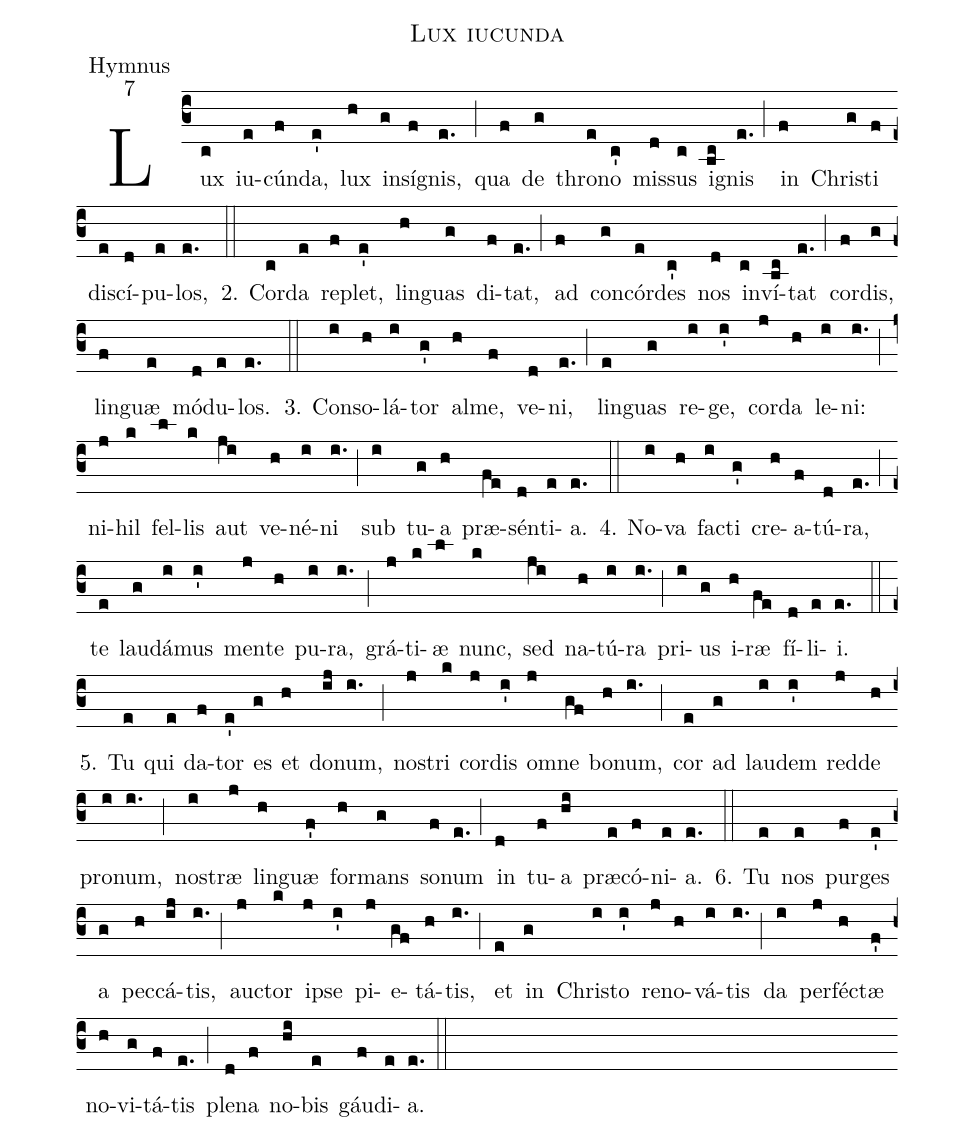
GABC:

name:Lux iucunda;
office-part:Hymnus;
mode:7;
%%
(c3)Lux(c) iu(e)cún(f)da,(e') lux(h) in(g)sí(f)gnis,(e.) (;)
qua(f) de(g) thro(e)no(c') mis(d)sus(c) i(bc)gnis(e.) (;)
in(f) Chri(g)sti(f) di(e)scí(d)pu(e)los,(e.) (::)

2. Cor(c)da(e) re(f)plet,(e') lin(h)guas(g) di(f)tat,(e.) (;)
ad(f) con(g)cór(e)des(c') nos(d) in(c)ví(bc)tat(e.) (;)
cor(f)dis,(g) lin(f)guæ(e) mó(d)du(e)los.(e.) (::)

3. Con(i)so(h)lá(i)tor(g') al(h)me,(f) ve(d)ni,(e.) (;)
lin(e)guas(g) re(i)ge,(i') cor(j)da(h) le(i)ni:(i.) (;)
ni(j)hil(k) fel(l)lis(k) aut(ji) ve(h)né(i)ni(i.) (;)
sub(i) tu(g)a(h) præ(fe)sén(d)ti(e)a.(e.) (::)

4. No(i)va(h) fa(i)cti(g') cre(h)a(f)tú(d)ra,(e.) (;)
te(e) lau(g)dá(i)mus(i') men(j)te(h) pu(i)ra,(i.) (;)
grá(j)ti(k)æ(l) nunc,(k) sed(ji) na(h)tú(i)ra(i.) (;)
pri(i)us(g) i(h)ræ(fe) fí(d)li(e)i.(e.) (::)

5. Tu(e) qui(e) da(f)tor(e') es(g) et(h) do(ij)num,(i.) (;)
no(j)stri(k) cor(j)dis(i') om(j)ne(gf) bo(h)num,(i.) (;)
cor(e) ad(g) lau(i)dem(i') red(j)de(h) pro(i)num,(i.) (;)
no(i)stræ(j) lin(h)guæ(f') for(h)mans(g) so(f)num(e.) (;)
in(d) tu(f)a(hi) præ(e)có(f)ni(e)a.(e.) (::)

6. Tu(e) nos(e) pur(f)ges(e') a(g) pec(h)cá(ij)tis,(i.) (;)
au(j)ctor(k) i(j)pse(i') pi(j)e(gf)tá(h)tis,(i.) (;)
et(e) in(g) Chri(i)sto(i') re(j)no(h)vá(i)tis(i.) (;)
da(i) per(j)fé(h)ctæ(f') no(h)vi(g)tá(f)tis(e.) (;)
ple(d)na(f) no(hi)bis(e) gáu(f)di(e)a.(e.) (::)
